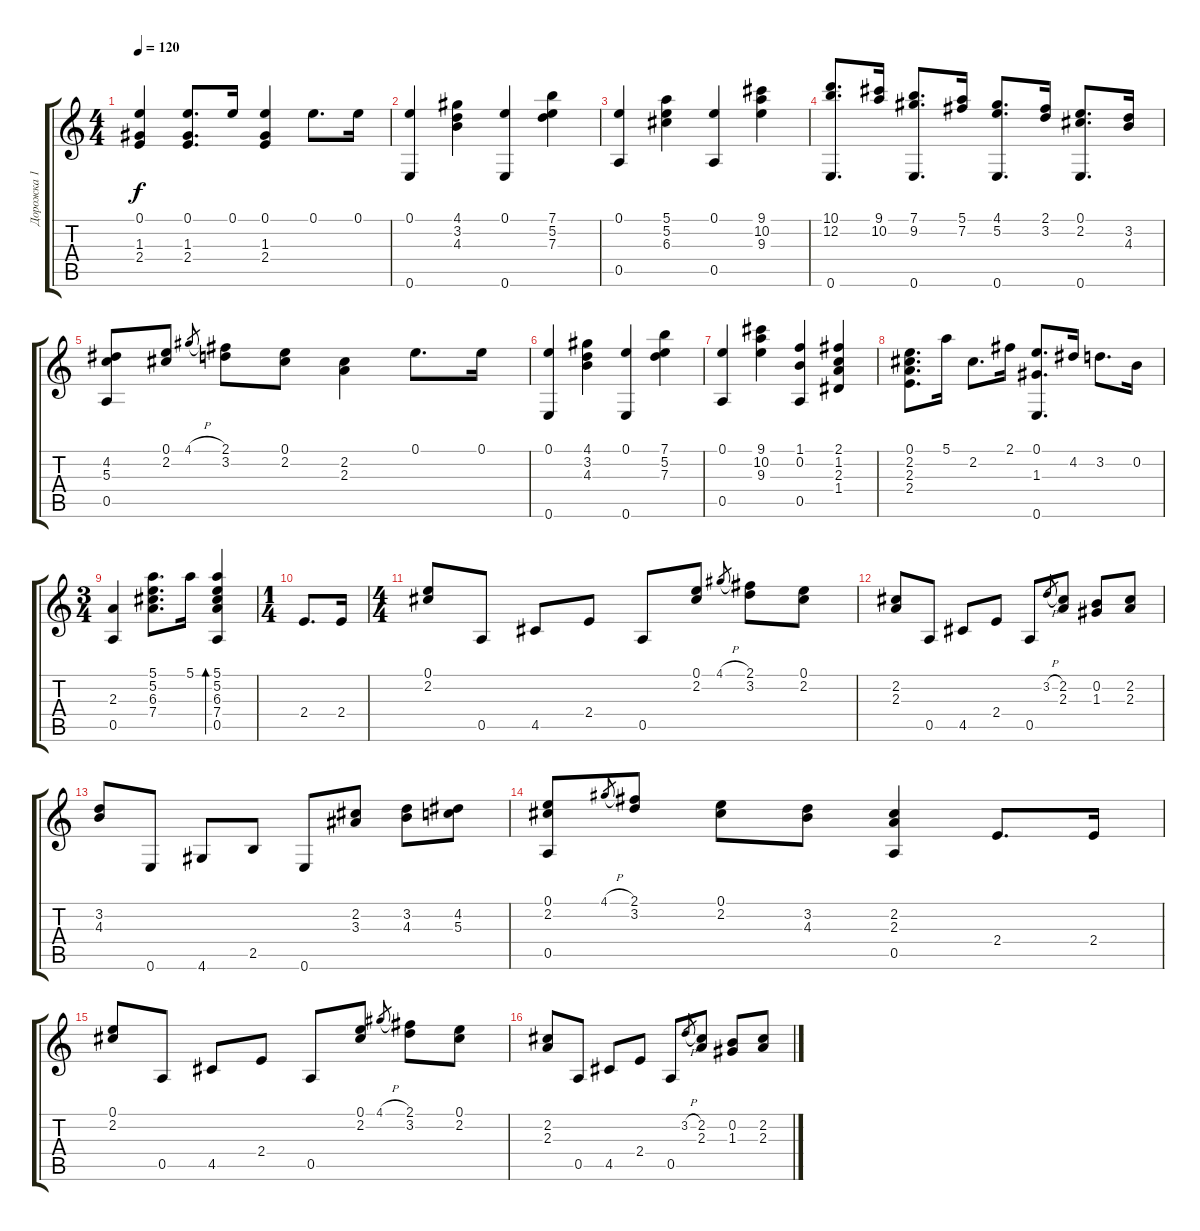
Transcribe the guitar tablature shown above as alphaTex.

\track ("Дорожка 1" "Дорожка 1") {instrument acousticguitarnylon}
\staff {score tabs}
\tuning (E4 B3 G3 D3 A2 E2) {hide}
\ts (4 4)
\tempo 120
\clef g2
\ks c
(0.1 1.3 2.4).4{dy f} (0.1 1.3 2.4).8{d} 0.1.16 (0.1 1.3 2.4).4 0.1.8{d} 0.1.16 |
(0.1 0.6).4 (4.1 3.2 4.3).4 (0.1 0.6).4 (7.1 5.2 7.3).4 |
(0.1 0.5).4 (5.1 5.2 6.3).4 (0.1 0.5).4 (9.1 10.2 9.3).4 |
(10.1 12.2 0.6).8{d} (9.1 10.2).16 (7.1 9.2 0.6).8{d} (5.1 7.2).16 (4.1 5.2 0.6).8{d} (2.1 3.2).16 (0.1 2.2 0.6).8{d} (3.2 4.3).16 |
(4.2 5.3 0.5).8 (0.1 2.2).8 4.1{h}.8{gr} (2.1 3.2).8 (0.1 2.2).8 (2.2 2.3).4 0.1.8{d} 0.1.16 |
(0.1 0.6).4 (4.1 3.2 4.3).4 (0.1 0.6).4 (7.1 5.2 7.3).4 |
(0.1 0.5).4 (9.1 10.2 9.3).4 (1.1 0.2 0.5).4 (2.1 1.2 2.3 1.4).4 |
(0.1 2.2 2.3 2.4).8{d} 5.1.16 2.2.8{d} 2.1.16 (0.1 1.3 0.6).8{d} 4.2.16 3.2.8{d} 0.2.16 |
\ts (3 4)
(2.3 0.5).4 (5.1 5.2 6.3 7.4).8{d} 5.1.16 (5.1 5.2 6.3 7.4 0.5).4{bd 60} |
\ts (1 4)
2.4.8{d} 2.4.16 |
\ts (4 4)
(0.1 2.2).8 0.5.8 4.5.8 2.4.8 0.5.8 (0.1 2.2).8 4.1{h}.8{gr} (2.1 3.2).8 (0.1 2.2).8 |
(2.2 2.3).8 0.5.8 4.5.8 2.4.8 0.5.8 3.2{h}.8{gr} (2.2 2.3).8 (0.2 1.3).8 (2.2 2.3).8 |
(3.2 4.3).8 0.6.8 4.6.8 2.5.8 0.6.8 (2.2 3.3).8 (3.2 4.3).8 (4.2 5.3).8 |
(0.1 2.2 0.5).8 4.1{h}.8{gr} (2.1 3.2).8 (0.1 2.2).8 (3.2 4.3).8 (2.2 2.3 0.5).4 2.4.8{d} 2.4.16 |
(0.1 2.2).8 0.5.8 4.5.8 2.4.8 0.5.8 (0.1 2.2).8 4.1{h}.8{gr} (2.1 3.2).8 (0.1 2.2).8 |
(2.2 2.3).8 0.5.8 4.5.8 2.4.8 0.5.8 3.2{h}.8{gr} (2.2 2.3).8 (0.2 1.3).8 (2.2 2.3).8
